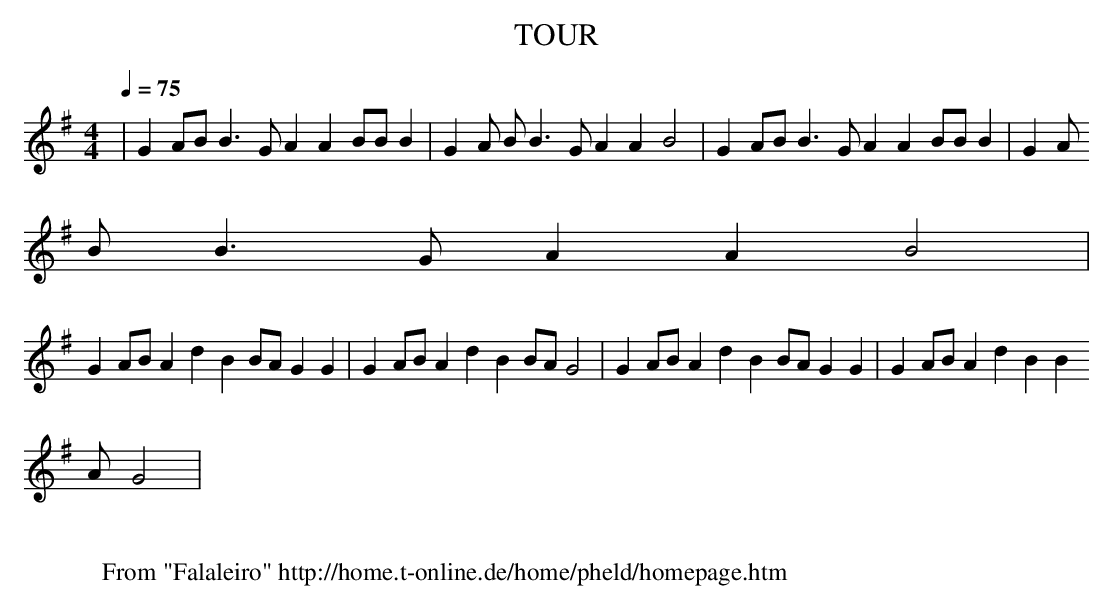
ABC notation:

X:1
T:TOUR
M:4/4
L:1/4
Q:1/4=75
K:G
|GA/2B/2B3/2G/2 AAB/2B/2B|GA/2 B<BG/2 AAB2|GA/2B/2B3/2G/2 AAB/2B/2B|GA/2
 B<BG/2 AAB2|
GA/2B/2Ad BB/2A/2GG|GA/2B/2Ad BB/2A/2G2|GA/2B/2Ad BB/2A/2GG|GA/2B/2Ad BB
/2A/2G2|
W:
W: From "Falaleiro" http://home.t-online.de/home/pheld/homepage.htm
